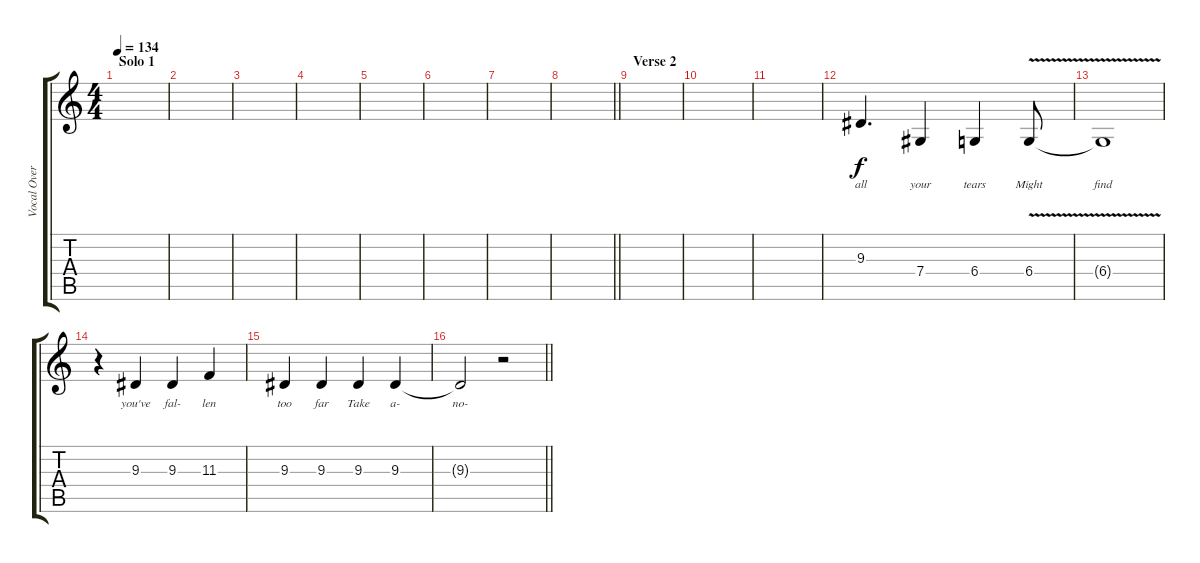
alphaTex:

\track ("Vocal Overdub" "Vocal Over") {instrument lead2sawtooth}
\staff {score tabs}
\tuning (Eb4 Bb3 Gb3 Db3 Ab2 Eb2) {hide}
\ts (4 4)
\section ("" "Solo 1")
\tempo 134
\clef g2
\ks c
|
|
|
|
|
|
|
\barLineRight lightlight
|
\section ("" "Verse 2")
|
|
|
9.3.4{d lyrics (0 "all") lyrics (1 "") lyrics (2 "") lyrics (3 "") lyrics (4 "")} 7.4.4{lyrics (0 "your") lyrics (1 "") lyrics (2 "") lyrics (3 "") lyrics (4 "")} 6.4.4{lyrics (0 "tears") lyrics (1 "") lyrics (2 "") lyrics (3 "") lyrics (4 "")} 6.4{v}.8{lyrics (0 "Might") lyrics (1 "") lyrics (2 "") lyrics (3 "") lyrics (4 "")} |
6.4{t}.1{lyrics (0 "find") lyrics (1 "") lyrics (2 "") lyrics (3 "") lyrics (4 "")} |
r.4 9.3.4{lyrics (0 "you've") lyrics (1 "") lyrics (2 "") lyrics (3 "") lyrics (4 "")} 9.3.4{lyrics (0 "fal-") lyrics (1 "") lyrics (2 "") lyrics (3 "") lyrics (4 "")} 11.3.4{lyrics (0 "len") lyrics (1 "") lyrics (2 "") lyrics (3 "") lyrics (4 "")} |
9.3.4{lyrics (0 "too") lyrics (1 "") lyrics (2 "") lyrics (3 "") lyrics (4 "")} 9.3.4{lyrics (0 "far") lyrics (1 "") lyrics (2 "") lyrics (3 "") lyrics (4 "")} 9.3.4{lyrics (0 "Take") lyrics (1 "") lyrics (2 "") lyrics (3 "") lyrics (4 "")} 9.3.4{lyrics (0 "a-") lyrics (1 "") lyrics (2 "") lyrics (3 "") lyrics (4 "")} |
\barLineRight lightlight
9.3{t}.2{lyrics (0 "no-") lyrics (1 "") lyrics (2 "") lyrics (3 "") lyrics (4 "")} r.2
